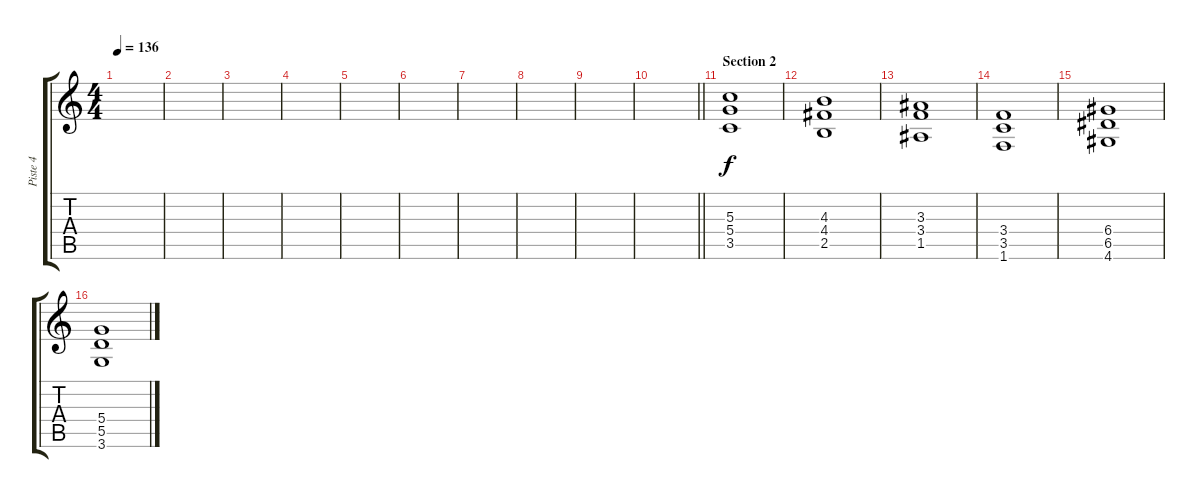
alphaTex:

\track ("Piste 4" "Piste 4") {instrument overdrivenguitar}
\staff {score tabs}
\tuning (E4 B3 G3 D3 A2 E2) {hide}
\ts (4 4)
\tempo 136
\clef g2
\ks c
|
|
|
|
|
|
|
|
|
\barLineRight lightlight
|
\section ("" "Section 2")
(5.3 5.4 3.5).1 |
(4.3 4.4 2.5).1 |
(3.3 3.4 1.5).1 |
(3.4 3.5 1.6).1 |
(6.4 6.5 4.6).1 |
(5.4 5.5 3.6).1
